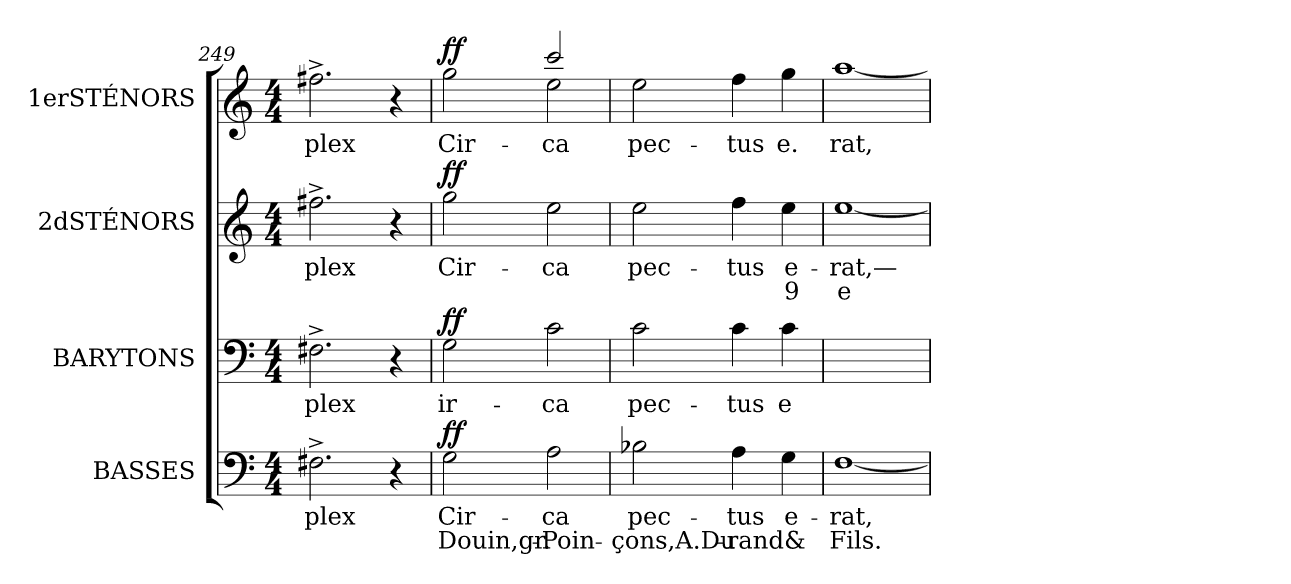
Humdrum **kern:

**kern	**text	**text	**dynam	**kern	**text	**dynam	**kern	**text	**text	**dynam	**kern	**text	**dynam
*part4	*part4	*part4	*part4	*part3	*part3	*part3	*part2	*part2	*part2	*part2	*part1	*part1	*part1
*staff4	*staff4	*staff4	*staff4	*staff3	*staff3	*staff3	*staff2	*staff2	*staff2	*staff2	*staff1	*staff1	*staff1
*I"BASSES	*	*	*	*I"BARYTONS	*	*	*I"2dSTÉNORS	*	*	*	*I"1erSTÉNORS	*	*
*clefF4	*	*	*	*clefF4	*	*	*clefG2	*	*	*	*clefG2	*	*
*k[]	*	*	*	*k[]	*	*	*k[]	*	*	*	*k[]	*	*
*M4/4	*	*	*	*M4/4	*	*	*M4/4	*	*	*	*M4/4	*	*
=249	=249	=249	=249	=249	=249	=249	=249	=249	=249	=249	=249	=249	=249
2.F#X^>i\	plex	.	.	2.F#X^>i\	plex	.	2.ff#X^>i\	plex	.	.	2.ff#X^>i\	plex	.
4r	.	.	.	4r	.	.	4r	.	.	.	4r	.	.
!!LO:LB:g=z
=250	=250	=250	=250	=250	=250	=250	=250	=250	=250	=250	=250	=250	=250
*	*	*	*	*	*	*	*	*	*	*	*^	*	*
!	!	!	!LO:DY:a	!	!	!LO:DY:a	!	!	!	!LO:DY:a	!	!	!	!LO:DY:a
2Gi\	Cir-	Douin,gr.-	ff	2Gi\	ir-	ff	2ggi\	Cir-	.	ff	2ggi\	2ryy	Cir-	ff
2Ai\	ca	Poin-	.	2ci\	ca	.	2eei\	ca	.	.	2ccci/	2eej\	ca	.
*	*	*	*	*	*	*	*	*	*	*	*v	*v	*	*
=251	=251	=251	=251	=251	=251	=251	=251	=251	=251	=251	=251	=251	=251
2B-Xi\	pec-	çons,A.Du-	.	2ci\	pec-	.	2eei\	pec-	.	.	2eei\	pec-	.
4Ai\	tus	rand	.	4ci\	tus	.	4ffi\	tus	.	.	4ffi\	tus	.
4Gi\	e-	&	.	4ci\	e-	.	4eei\	e-	9	.	4ggi\	e.	.
=252	=252	=252	=252	=252	=252	=252	=252	=252	=252	=252	=252	=252	=252
[1Fi/	rat,	Fils.	.	1ryy	.	.	[1eei/	rat,—	e	.	[1aai/	rat,	.
=	=	=	=	=	=	=	=	=	=	=	=	=	=
*-	*-	*-	*-	*-	*-	*-	*-	*-	*-	*-	*-	*-	*-
